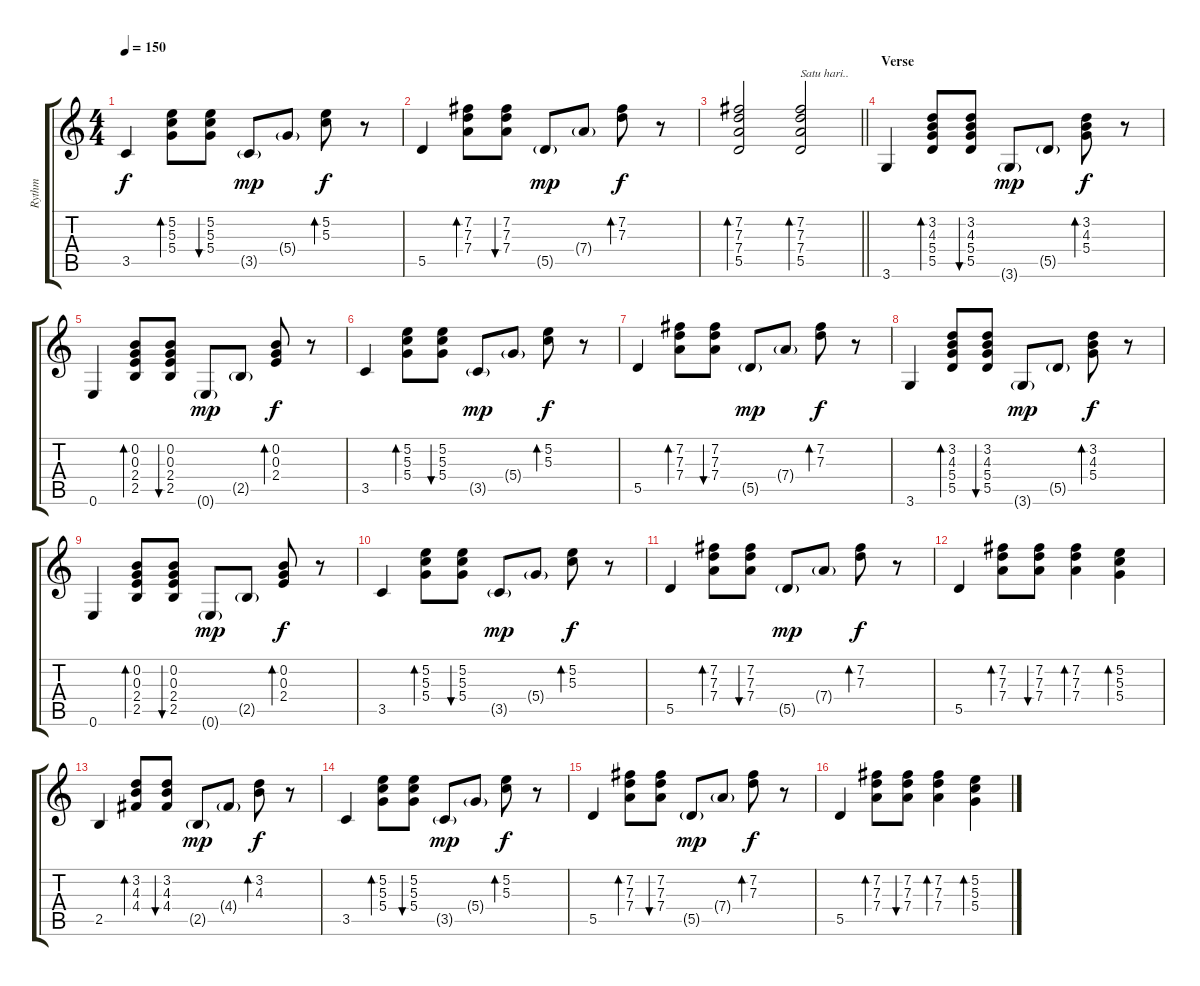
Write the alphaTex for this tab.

\track ("Rythm" "Rythm") {instrument electricguitarmuted}
\staff {score tabs}
\tuning (E4 B3 G3 D3 A2 E2) {hide}
\ts (4 4)
\tempo 150
\clef g2
\ks c
3.5.4{dy f} (5.2 5.3 5.4).8{bd 240} (5.2 5.3 5.4).8{bu 240} 3.5{g}.8{dy mp} 5.4{g}.8 (5.2 5.3).8{bd 240 dy f} r.8 |
5.5.4 (7.2 7.3 7.4).8{bd 240} (7.2 7.3 7.4).8{bu 240} 5.5{g}.8{dy mp} 7.4{g}.8 (7.2 7.3).8{bd 240 dy f} r.8 |
\barLineRight lightlight
(7.2 7.3 7.4 5.5).2{bd 240} (7.2 7.3 7.4 5.5).2{bd 240 txt "Satu hari.."} |
\section ("" "Verse")
3.6.4 (3.2 4.3 5.4 5.5).8{bd 240} (3.2 4.3 5.4 5.5).8{bu 240} 3.6{g}.8{dy mp} 5.5{g}.8 (3.2 4.3 5.4).8{bd 240 dy f} r.8 |
0.6.4 (0.2 0.3 2.4 2.5).8{bd 240} (0.2 0.3 2.4 2.5).8{bu 240} 0.6{g}.8{dy mp} 2.5{g}.8 (0.2 0.3 2.4).8{bd 240 dy f} r.8 |
3.5.4 (5.2 5.3 5.4).8{bd 240} (5.2 5.3 5.4).8{bu 240} 3.5{g}.8{dy mp} 5.4{g}.8 (5.2 5.3).8{bd 240 dy f} r.8 |
5.5.4 (7.2 7.3 7.4).8{bd 240} (7.2 7.3 7.4).8{bu 240} 5.5{g}.8{dy mp} 7.4{g}.8 (7.2 7.3).8{bd 240 dy f} r.8 |
3.6.4 (3.2 4.3 5.4 5.5).8{bd 240} (3.2 4.3 5.4 5.5).8{bu 240} 3.6{g}.8{dy mp} 5.5{g}.8 (3.2 4.3 5.4).8{bd 240 dy f} r.8 |
0.6.4 (0.2 0.3 2.4 2.5).8{bd 240} (0.2 0.3 2.4 2.5).8{bu 240} 0.6{g}.8{dy mp} 2.5{g}.8 (0.2 0.3 2.4).8{bd 240 dy f} r.8 |
3.5.4 (5.2 5.3 5.4).8{bd 240} (5.2 5.3 5.4).8{bu 240} 3.5{g}.8{dy mp} 5.4{g}.8 (5.2 5.3).8{bd 240 dy f} r.8 |
5.5.4 (7.2 7.3 7.4).8{bd 240} (7.2 7.3 7.4).8{bu 240} 5.5{g}.8{dy mp} 7.4{g}.8 (7.2 7.3).8{bd 240 dy f} r.8 |
5.5.4 (7.2 7.3 7.4).8{bd 240} (7.2 7.3 7.4).8{bu 240} (7.2 7.3 7.4).4{bd 120} (5.2 5.3 5.4).4{bd 120} |
2.5.4 (3.2 4.3 4.4).8{bd 240} (3.2 4.3 4.4).8{bu 240} 2.5{g}.8{dy mp} 4.4{g}.8 (3.2 4.3).8{bd 240 dy f} r.8 |
3.5.4 (5.2 5.3 5.4).8{bd 240} (5.2 5.3 5.4).8{bu 240} 3.5{g}.8{dy mp} 5.4{g}.8 (5.2 5.3).8{bd 240 dy f} r.8 |
5.5.4 (7.2 7.3 7.4).8{bd 240} (7.2 7.3 7.4).8{bu 240} 5.5{g}.8{dy mp} 7.4{g}.8 (7.2 7.3).8{bd 240 dy f} r.8 |
5.5.4 (7.2 7.3 7.4).8{bd 240} (7.2 7.3 7.4).8{bu 240} (7.2 7.3 7.4).4{bd 120} (5.2 5.3 5.4).4{bd 120}
